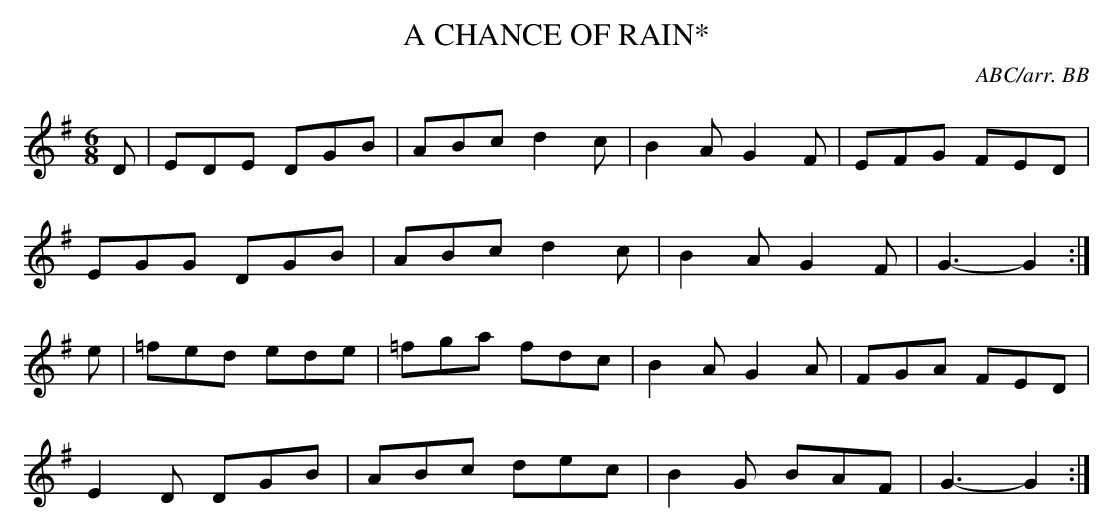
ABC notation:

X:1
T:CHANCE OF RAIN*, A
C:ABC/arr. BB
M:6/8
L:1/8
K:G
D|EDE DGB|ABc d2c|B2A G2F|EFG FED|
EGG DGB|ABc d2c|B2A G2F|G3-G2 :|
e|=fed ede|=fga fdc|B2A G2A|FGA FED|
E2D DGB|ABc dec|B2G BAF|G3-G2:|
